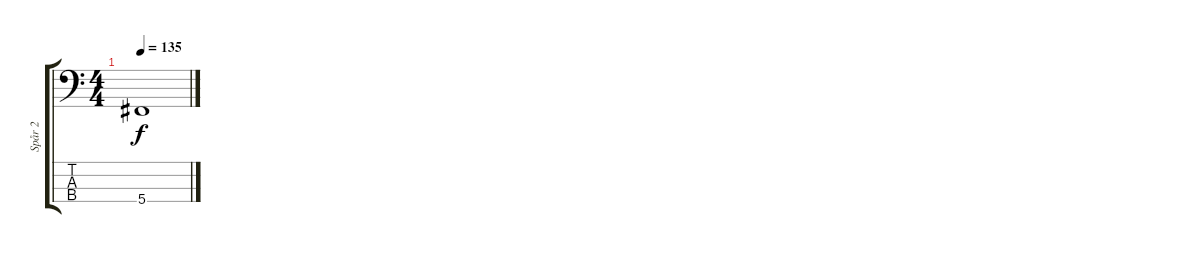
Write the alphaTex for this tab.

\track ("Spår 2" "Spår 2") {instrument electricbasspick}
\staff {score tabs}
\tuning (Gb2 Db2 Ab1 Db1) {hide}
\ts (4 4)
\tempo 135
\clef f4
\ks c
5.4{t}.1{dy f}
